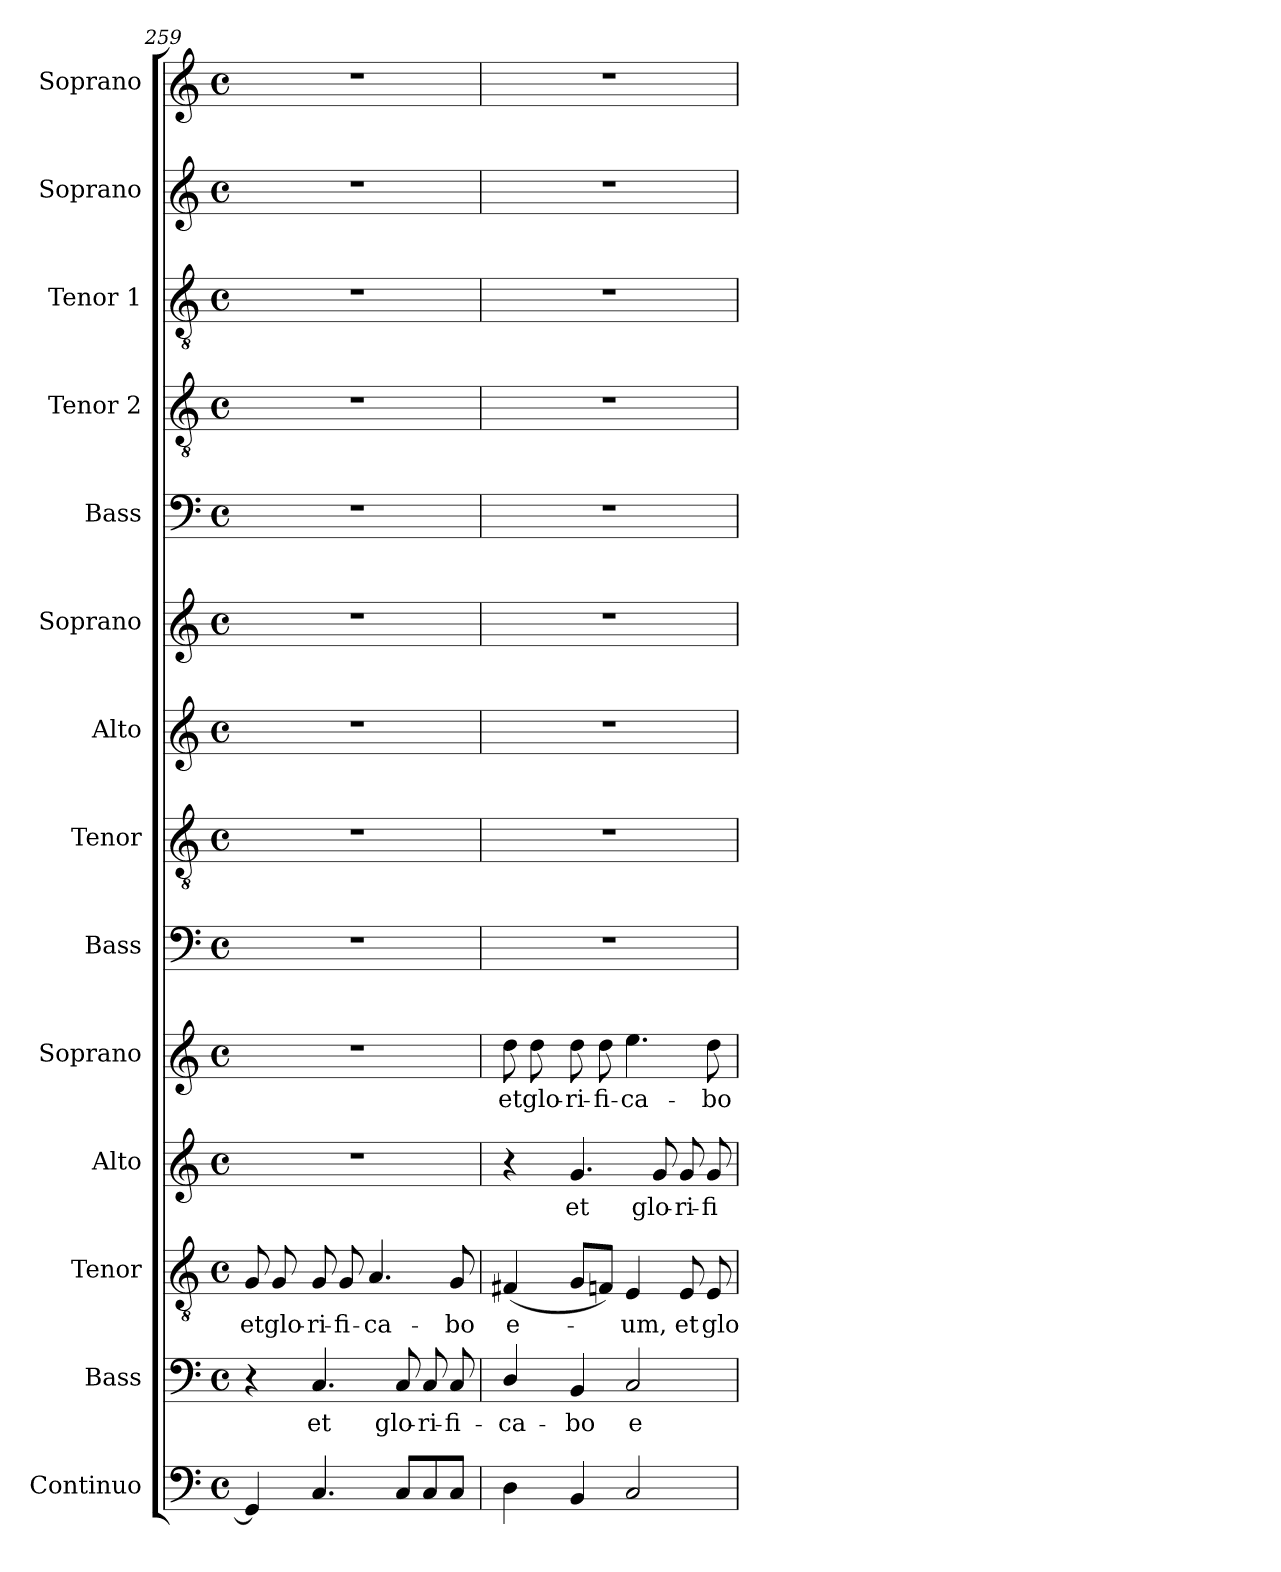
**kern	**kern	**text	**kern	**text	**kern	**text	**kern	**text	**kern	**kern	**kern	**kern	**kern	**kern	**kern	**kern	**kern
*part14	*part13	*part13	*part12	*part12	*part11	*part11	*part10	*part10	*part9	*part8	*part7	*part6	*part5	*part4	*part3	*part2	*part1
*staff14	*staff13	*staff13	*staff12	*staff12	*staff11	*staff11	*staff10	*staff10	*staff9	*staff8	*staff7	*staff6	*staff5	*staff4	*staff3	*staff2	*staff1
*I"Continuo	*I"Bass	*	*I"Tenor	*	*I"Alto	*	*I"Soprano	*	*I"Bass	*I"Tenor	*I"Alto	*I"Soprano	*I"Bass	*I"Tenor 2	*I"Tenor 1	*I"Soprano	*I"Soprano
*I'Cont.	*I'B.	*	*I'T.	*	*I'A.	*	*I'S.	*	*I'B.	*I'T.	*I'A.	*I'S.	*I'B.	*I'T2.	*I'T1.	*I'S.	*I'S.
!!LO:PB:g=z
*clefF4	*clefF4	*	*clefGv2	*	*clefG2	*	*clefG2	*	*clefF4	*clefGv2	*clefG2	*clefG2	*clefF4	*clefGv2	*clefGv2	*clefG2	*clefG2
*	*	*	*ITrd7c12	*	*	*	*	*	*	*ITrd7c12	*	*	*	*ITrd7c12	*ITrd7c12	*	*
*k[]	*k[]	*	*k[]	*	*k[]	*	*k[]	*	*k[]	*k[]	*k[]	*k[]	*k[]	*k[]	*k[]	*k[]	*k[]
*C:	*C:	*	*C:	*	*C:	*	*C:	*	*C:	*C:	*C:	*C:	*C:	*C:	*C:	*C:	*C:
*M4/4	*M4/4	*	*M4/4	*	*M4/4	*	*M4/4	*	*M4/4	*M4/4	*M4/4	*M4/4	*M4/4	*M4/4	*M4/4	*M4/4	*M4/4
*met(c)	*met(c)	*	*met(c)	*	*met(c)	*	*met(c)	*	*met(c)	*met(c)	*met(c)	*met(c)	*met(c)	*met(c)	*met(c)	*met(c)	*met(c)
=259	=259	=259	=259	=259	=259	=259	=259	=259	=259	=259	=259	=259	=259	=259	=259	=259	=259
!	!	!	!	!LO:LY:b:color=#000000	!	!	!	!	!	!	!	!	!	!	!	!	!
4GGi/]	4r	.	8GGi/	et	1r	.	1r	.	1r	1r	1r	1r	1r	1r	1r	1r	1r
!	!	!	!	!LO:LY:b:color=#000000	!	!	!	!	!	!	!	!	!	!	!	!	!
.	.	.	8GGi/	glo-	.	.	.	.	.	.	.	.	.	.	.	.	.
!	!	!LO:LY:b:color=#000000	!	!	!	!	!	!	!	!	!	!	!	!	!	!	!
!	!	!	!	!LO:LY:b:color=#000000	!	!	!	!	!	!	!	!	!	!	!	!	!
4.Ci/	4.Ci/	et	8GGi/	-ri-	.	.	.	.	.	.	.	.	.	.	.	.	.
!	!	!	!	!LO:LY:b:color=#000000	!	!	!	!	!	!	!	!	!	!	!	!	!
.	.	.	8GGi/	-fi-	.	.	.	.	.	.	.	.	.	.	.	.	.
!	!	!	!	!LO:LY:b:color=#000000	!	!	!	!	!	!	!	!	!	!	!	!	!
.	.	.	4.AAi/	-ca-	.	.	.	.	.	.	.	.	.	.	.	.	.
!	!	!LO:LY:b:color=#000000	!	!	!	!	!	!	!	!	!	!	!	!	!	!	!
8Ci/L	8Ci/	glo-	.	.	.	.	.	.	.	.	.	.	.	.	.	.	.
!	!	!LO:LY:b:color=#000000	!	!	!	!	!	!	!	!	!	!	!	!	!	!	!
8Ci/	8Ci/	-ri-	.	.	.	.	.	.	.	.	.	.	.	.	.	.	.
!	!	!LO:LY:b:color=#000000	!	!	!	!	!	!	!	!	!	!	!	!	!	!	!
!	!	!	!	!LO:LY:b:color=#000000	!	!	!	!	!	!	!	!	!	!	!	!	!
8Ci/J	8Ci/	-fi-	8GGi/	-bo	.	.	.	.	.	.	.	.	.	.	.	.	.
=260	=260	=260	=260	=260	=260	=260	=260	=260	=260	=260	=260	=260	=260	=260	=260	=260	=260
!	!	!LO:LY:b:color=#000000	!	!	!	!	!	!	!	!	!	!	!	!	!	!	!
!	!	!	!	!LO:LY:b:color=#000000	!	!	!	!	!	!	!	!	!	!	!	!	!
!	!	!	!	!	!	!	!	!LO:LY:b:color=#000000	!	!	!	!	!	!	!	!	!
4Di\	4Di/	-ca-	(4FF#Xi/	e-	4r	.	8ddi\	et	1r	1r	1r	1r	1r	1r	1r	1r	1r
!	!	!	!	!	!	!	!	!LO:LY:b:color=#000000	!	!	!	!	!	!	!	!	!
.	.	.	.	.	.	.	8ddi\	glo-	.	.	.	.	.	.	.	.	.
!	!	!LO:LY:b:color=#000000	!	!	!	!	!	!	!	!	!	!	!	!	!	!	!
!	!	!	!	!	!	!LO:LY:b:color=#000000	!	!	!	!	!	!	!	!	!	!	!
!	!	!	!	!	!	!	!	!LO:LY:b:color=#000000	!	!	!	!	!	!	!	!	!
4BBi/	4BBi/	-bo	8GGi/L	.	4.gi/	et	8ddi\	-ri-	.	.	.	.	.	.	.	.	.
!	!	!	!	!	!	!	!	!LO:LY:b:color=#000000	!	!	!	!	!	!	!	!	!
.	.	.	8FFni/J)	.	.	.	8ddi\	-fi-	.	.	.	.	.	.	.	.	.
!	!	!LO:LY:b:color=#000000	!	!	!	!	!	!	!	!	!	!	!	!	!	!	!
!	!	!	!	!LO:LY:b:color=#000000	!	!	!	!	!	!	!	!	!	!	!	!	!
!	!	!	!	!	!	!	!	!LO:LY:b:color=#000000	!	!	!	!	!	!	!	!	!
2Ci/	2Ci/	e-	4EEi/	-um,	.	.	4.eei\	-ca-	.	.	.	.	.	.	.	.	.
!	!	!	!	!	!	!LO:LY:b:color=#000000	!	!	!	!	!	!	!	!	!	!	!
.	.	.	.	.	8gi/	glo-	.	.	.	.	.	.	.	.	.	.	.
!	!	!	!	!LO:LY:b:color=#000000	!	!	!	!	!	!	!	!	!	!	!	!	!
!	!	!	!	!	!	!LO:LY:b:color=#000000	!	!	!	!	!	!	!	!	!	!	!
.	.	.	8EEi/	et	8gi/	-ri-	.	.	.	.	.	.	.	.	.	.	.
!	!	!	!	!LO:LY:b:color=#000000	!	!	!	!	!	!	!	!	!	!	!	!	!
!	!	!	!	!	!	!LO:LY:b:color=#000000	!	!	!	!	!	!	!	!	!	!	!
!	!	!	!	!	!	!	!	!LO:LY:b:color=#000000	!	!	!	!	!	!	!	!	!
.	.	.	8EEi/	glo-	8gi/	-fi-	8ddi\	-bo	.	.	.	.	.	.	.	.	.
=	=	=	=	=	=	=	=	=	=	=	=	=	=	=	=	=	=
*-	*-	*-	*-	*-	*-	*-	*-	*-	*-	*-	*-	*-	*-	*-	*-	*-	*-
